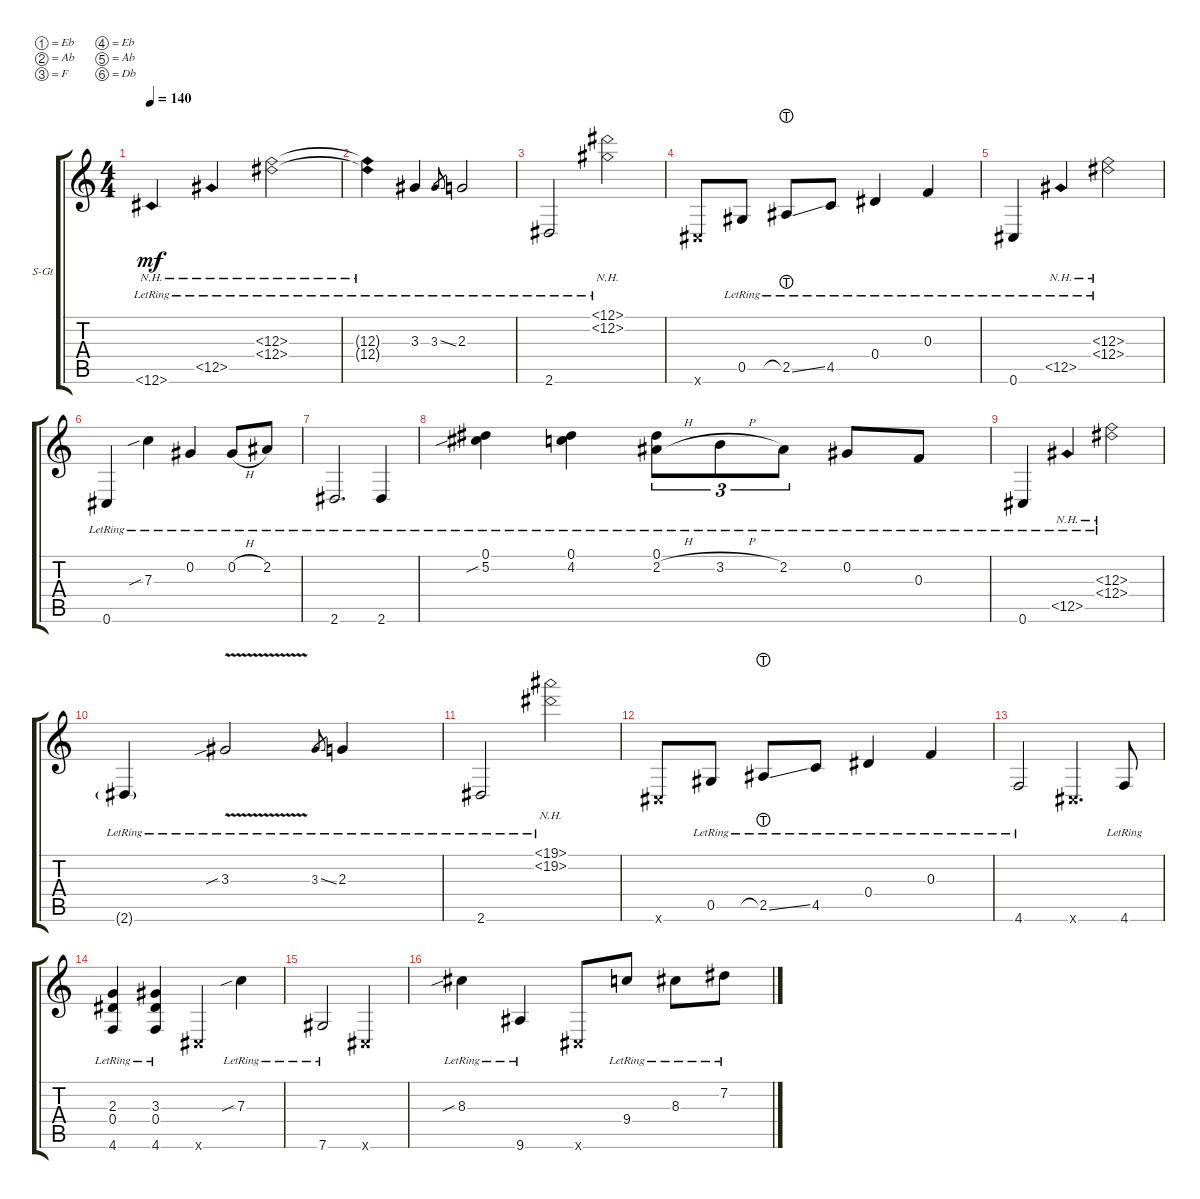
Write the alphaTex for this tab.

\defaultSystemsLayout 4
\bracketExtendMode groupsimilarinstruments
\firstSystemTrackNameOrientation horizontal
\otherSystemsTrackNameOrientation horizontal
\track ("Steel Guitar" "S-Gt") {instrument acousticguitarsteel}
\staff {score tabs}
\tuning (Eb4 Ab3 F3 Eb3 Ab2 Db2)
\ts (4 4)
\tempo 140
\clef g2
\ks c
12.6{nh lr}.4{dy mf instrument acousticguitarsteel} 12.5{nh lr}.4 (12.3{nh lr} 12.4{nh lr}).2 |
(12.3{nh lr t} 12.4{nh lr t}).4 3.3{lr}.4 3.3{ss lr}.8{gr} 2.3{lr}.2 |
2.6{lr}.2 (12.2{nh lr} 12.1{nh lr}).2 |
0.6{x}.8 0.5{lr}.8 2.5{ss lht lr}.8 4.5{lr}.8 0.4{lr}.4 0.3{lr}.4 |
0.6{lr}.4 12.5{nh lr}.4 (12.3{nh lr} 12.4{nh lr}).2 |
0.6{lr}.4 7.3{sib lr}.4 0.2{lr}.4 0.2{h lr}.8 2.2{lr}.8 |
2.6{lr}.2{d} 2.6{lr}.4 |
(0.1{lr} 5.2{sib lr}).4 (4.2{lr} 0.1{lr}).4 (2.2{h lr} 0.1{lr}).8{tu (3 2)} 3.2{h lr}.8{tu (3 2)} 2.2{lr}.8{tu (3 2)} 0.2{lr}.8 0.3{lr}.8 |
0.6{lr}.4 12.5{nh lr}.4 (12.3{nh lr} 12.4{nh lr}).2 |
2.6{g lr}.4 3.3{v sib lr}.2 3.3{ss lr}.8{gr} 2.3{lr}.4 |
2.6{lr}.2 (19.2{nh lr} 19.1{nh lr}).2 |
0.6{x}.8 0.5{lr}.8 2.5{ss lht lr}.8 4.5{lr}.8 0.4{lr}.4 0.3{lr}.4 |
4.6{lr}.2 0.6{x}.4{d} 4.6{lr}.8 |
(4.6{lr} 2.3{lr} 0.4{lr}).4 (3.3{lr} 0.4{lr} 4.6{lr}).4 0.6{x}.4 7.3{sib lr}.4 |
7.6{lr}.2 0.6{x}.2 |
8.3{sib lr}.4 9.6{lr}.4 0.6{x}.8 9.4{lr}.8 8.3{lr}.8 7.2{lr}.8
